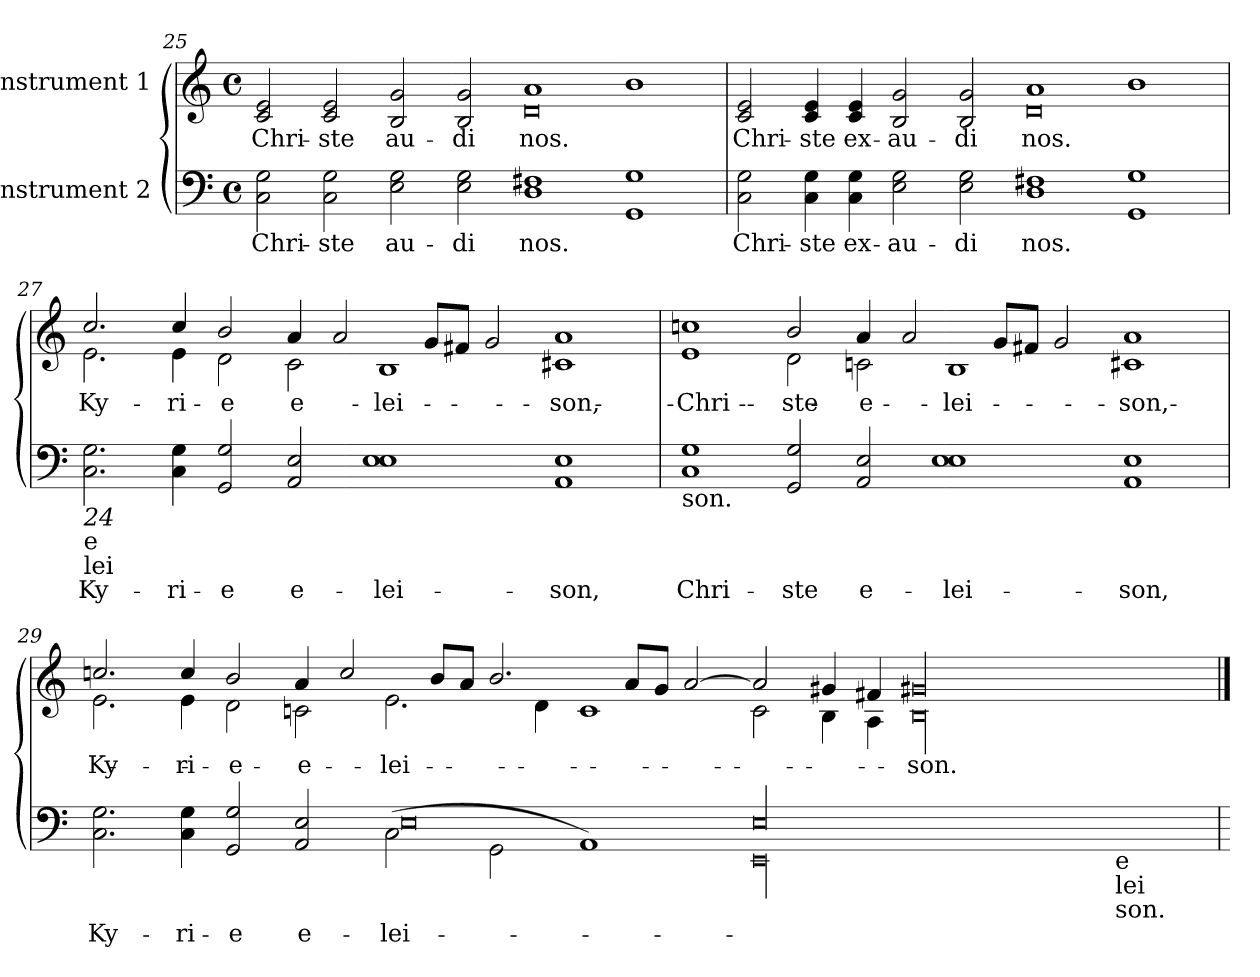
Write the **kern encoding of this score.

**kern	**text	**kern	**text
*part2	*part2	*part1	*part1
*staff2	*staff2	*staff1	*staff1
*I"Instrument 2	*	*I"Instrument 1	*
*clefF4	*	*clefG2	*
*M4/4	*	*M4/4	*
*met(c)	*	*met(c)	*
=25	=25	=25	=25
!	!LO:LY:a:cj	!	!LO:LY:b:cj
*	*	*^	*
2G\ 2C\	Chri-	2e/ 2c/	0ryy	Chri-
!	!LO:LY:a:rj	!	!	!LO:LY:b:rj
2G\ 2C\	-ste	2e/ 2c/	.	-ste
!	!LO:LY:a:cj	!	!	!LO:LY:b:cj
2G\ 2E\	au-	2g/ 2B/	.	au-
!	!LO:LY:a:cj	!	!	!LO:LY:b:cj
2G\ 2E\	-di	2g/ 2B/	.	-di
!	!LO:LY:a:cj	!	!	!LO:LY:b:cj
1F#X 1D	nos.	1a	0d	nos.
1G 1GG	.	1b	.	.
=26	=26	=26	=26	=26
!	!LO:LY:a:cj	!	!	!LO:LY:b:cj
2G\ 2C\	Chri-	2e/ 2c/	0ryy	Chri-
!	!LO:LY:a:rj	!	!	!LO:LY:b:rj
4G\ 4C\	-ste	4e/ 4c/	.	-ste
!	!LO:LY:a	!	!	!LO:LY:b
4G\ 4C\	ex-	4e/ 4c/	.	ex-
!	!LO:LY:a:rj	!	!	!LO:LY:b:rj
2G\ 2E\	-au-	2g/ 2B/	.	-au-
!	!LO:LY:a:cj	!	!	!LO:LY:b:cj
2G\ 2E\	-di	2g/ 2B/	.	-di
!	!LO:LY:a:cj	!	!	!LO:LY:b:cj
1F#X 1D	nos.	1a	0d	nos.
1G 1GG	.	1b	.	.
!!LO:LB:g=z	!!
=27	=27	=27	=27	=27
!	!LO:LY:a:cj	!	!	!LO:LY:b:cj
2.G\ 2.C\	Ky-	2.cc/	2.e\	Ky-
!	!LO:LY:a:cj	!	!	!LO:LY:b:cj
4G\ 4C\	-ri-	4cc/	4e\	-ri-
!	!LO:LY:a:cj	!	!	!LO:LY:b:cj
2G/ 2GG/	-e	2b/	2d\	-e
!	!LO:LY:a:cj	!	!	!LO:LY:b:cj
2E/ 2AA/	e-	4a/	2c\	e-
.	.	2a/	.	.
!	!LO:LY:a:cj	!	!	!LO:LY:b:cj
1E 1E	-lei-	.	1B	-lei-
.	.	8g/L	.	.
.	.	8f#X/J	.	.
.	.	2g/	.	.
!	!LO:LY:a:cj	!	!	!LO:LY:b:cj
1E 1AA	-son,	1a	1c#X	-son,
!LO:TX:b:i:t=24	!	!	!	!
!LO:TX:b:t=e	!	!	!	!
!LO:TX:b:t=lei	!	!	!	!
=28	=28	=28	=28	=28
!	!LO:LY:a:cj	!	!	!LO:LY:b:cj
1G 1C	Chri-	1ccn	1e	Chri-
!	!LO:LY:a:cj	!	!	!LO:LY:b:cj
2G/ 2GG/	-ste	2b/	2d\	-ste
!	!LO:LY:a:cj	!	!	!LO:LY:b:cj
2E/ 2AA/	e-	4a/	2cn\	e-
.	.	2a/	.	.
!	!LO:LY:a:cj	!	!	!LO:LY:b:cj
1E 1E	-lei-	.	1B	-lei-
.	.	8g/L	.	.
.	.	8f#X/J	.	.
.	.	2g/	.	.
!	!LO:LY:a:cj	!	!	!LO:LY:b:cj
1E 1AA	-son,	1a	1c#X	-son,
!LO:TX:b:t=son.	!	!	!	!
!!LO:LB:g=z	!!
=29	=29	=29	=29	=29
!	!LO:LY:a:cj	!	!	!LO:LY:b:cj
*^	*	*	*	*
2.G\ 2.C\	0ryy	Ky-	2.ccn/	2.e\	Ky-
!	!	!LO:LY:a:cj	!	!	!LO:LY:b:cj
4G\ 4C\	.	-ri-	4cc/	4e\	-ri-
!	!	!LO:LY:a:cj	!	!	!LO:LY:b:cj
2G/ 2GG/	.	-e	2b/	2d\	-e
!	!	!LO:LY:a:cj	!	!	!LO:LY:b:cj
2E/ 2AA/	.	e-	4a/	2cn\	e-
.	.	.	2cc/	.	.
!	!	!LO:LY:a:cj	!	!	!LO:LY:b:cj
(<2C\	0E	-lei-	.	2.e\	-lei-
.	.	.	8b/L	.	.
.	.	.	8a/J	.	.
2GG\	.	.	2.b/	.	.
.	.	.	.	4d\	.
1AA)	.	.	.	1c	.
.	.	.	8a/L	.	.
.	.	.	8g/J	.	.
.	.	.	[>2a/	.	.
00E/	00EE\	.	2a/]	2c\	.
.	.	.	4g#X/	4B\	.
.	.	.	4f#X/	4A\	.
!	!	!	!	!	!LO:LY:b:cj
.	.	.	00g#X/	00B\	-son.
!LO:TX:b:t=e	!	!	!	!	!
!LO:TX:b:t=lei	!	!	!	!	!
!LO:TX:b:t=son.	!	!	!	!	!
1ryy	1ryy	.	.	.	.
*v	*v	*	*	*	*
*	*	*v	*v	*
=	==	==	==
*-	*-	*-	*-
